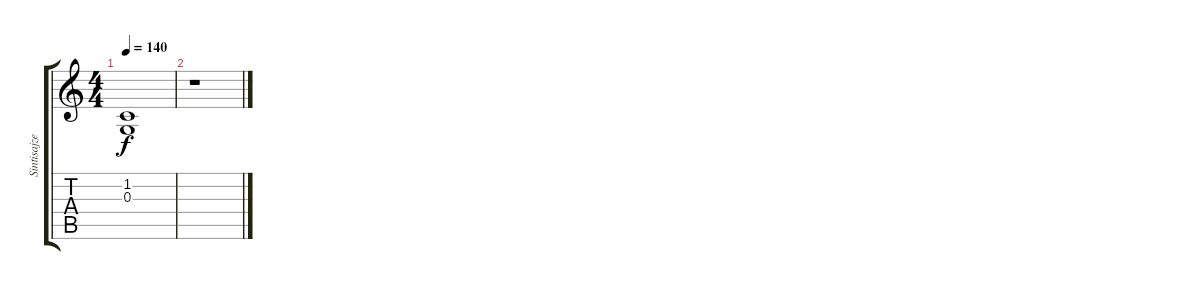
\track ("Sintisajzer" "Sintisajze") {instrument synthstrings1}
\staff {score tabs}
\tuning (E4 B3 G3 D3 A2 E2) {hide}
\ts (4 4)
\tempo 140
\clef g2
\ks c
(1.2{t} 0.3{t}).1{dy f} |
r.1
